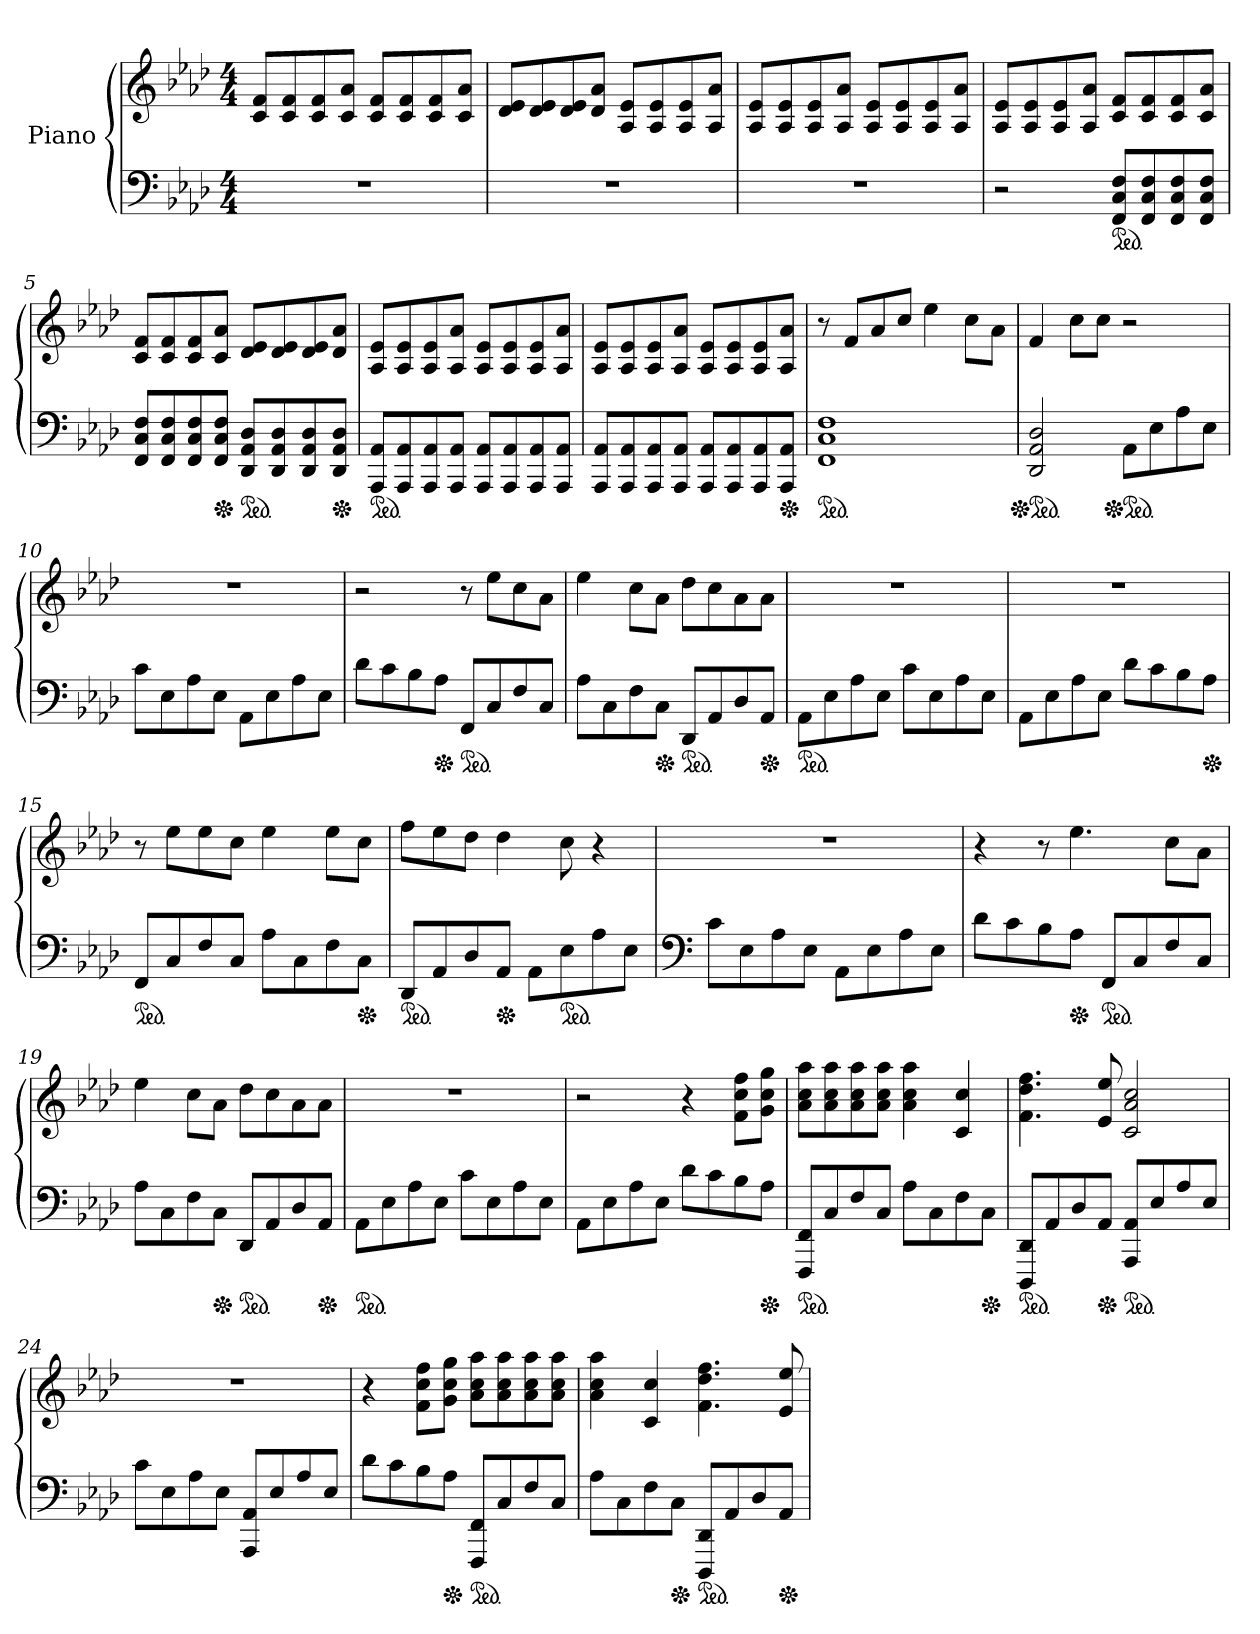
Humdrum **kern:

**kern	**kern
*part2	*part1
*staff2	*staff1
*	*I"Piano
*clefF4	*clefG2
*k[b-e-a-d-]	*k[b-e-a-d-]
*M4/4	*M4/4
=1	=1
1r	8c/ 8f/L
.	8c/ 8f/
.	8c/ 8f/
.	8c/ 8a-/J
.	8c/ 8f/L
.	8c/ 8f/
.	8c/ 8f/
.	8c/ 8a-/J
=2	=2
1r	8d-/ 8e-/L
.	8d-/ 8e-/
.	8d-/ 8e-/
.	8d-/ 8a-/J
.	8A-/ 8e-/L
.	8A-/ 8e-/
.	8A-/ 8e-/
.	8A-/ 8a-/J
=3	=3
1r	8A-/ 8e-/L
.	8A-/ 8e-/
.	8A-/ 8e-/
.	8A-/ 8a-/J
.	8A-/ 8e-/L
.	8A-/ 8e-/
.	8A-/ 8e-/
.	8A-/ 8a-/J
!!LO:LB:g=z
=4	=4
2r	8A-/ 8e-/L
.	8A-/ 8e-/
.	8A-/ 8e-/
.	8A-/ 8a-/J
*ped	*
8FF/ 8C/ 8F/L	8c/ 8f/L
8FF/ 8C/ 8F/	8c/ 8f/
8FF/ 8C/ 8F/	8c/ 8f/
8FF/ 8C/ 8F/J	8c/ 8a-/J
=5	=5
8FF/ 8C/ 8F/L	8c/ 8f/L
8FF/ 8C/ 8F/	8c/ 8f/
8FF/ 8C/ 8F/	8c/ 8f/
*Xped	*
8FF/ 8C/ 8F/J	8c/ 8a-/J
*ped	*
8DD-/ 8AA-/ 8D-/L	8d-/ 8e-/L
8DD-/ 8AA-/ 8D-/	8d-/ 8e-/
8DD-/ 8AA-/ 8D-/	8d-/ 8e-/
*Xped	*
8DD-/ 8AA-/ 8D-/J	8d-/ 8a-/J
=6	=6
*ped	*
8AAA-/ 8AA-/L	8A-/ 8e-/L
8AAA-/ 8AA-/	8A-/ 8e-/
8AAA-/ 8AA-/	8A-/ 8e-/
8AAA-/ 8AA-/J	8A-/ 8a-/J
8AAA-/ 8AA-/L	8A-/ 8e-/L
8AAA-/ 8AA-/	8A-/ 8e-/
8AAA-/ 8AA-/	8A-/ 8e-/
8AAA-/ 8AA-/J	8A-/ 8a-/J
!!LO:LB:g=z
=7	=7
8AAA-/ 8AA-/L	8A-/ 8e-/L
8AAA-/ 8AA-/	8A-/ 8e-/
8AAA-/ 8AA-/	8A-/ 8e-/
8AAA-/ 8AA-/J	8A-/ 8a-/J
8AAA-/ 8AA-/L	8A-/ 8e-/L
8AAA-/ 8AA-/	8A-/ 8e-/
8AAA-/ 8AA-/	8A-/ 8e-/
*Xped	*
8AAA-/ 8AA-/J	8A-/ 8a-/J
=8	=8
*ped	*
*^	*
*	*^	*
1F	1C	1FF	8r
.	.	.	8f/L
.	.	.	8a-/
.	.	.	8cc/J
.	.	.	4ee-\
.	.	.	8cc\L
.	.	.	8a-\J
*v	*v	*v	*
=9	=9
*Xped	*
*ped	*
2DD-/ 2AA-/ 2D-/	4f/
.	8cc\L
.	8cc\J
*Xped	*
*ped	*
8AA-\L	2r
8E-\	.
8A-\	.
8E-\J	.
=10	=10
8c\L	1r
8E-\	.
8A-\	.
8E-\J	.
8AA-\L	.
8E-\	.
8A-\	.
8E-\J	.
!!LO:LB:g=z
=11	=11
8d-\L	2r
8c\	.
8B-\	.
*Xped	*
8A-\J	.
*ped	*
8FF/L	8r
8C/	8ee-\L
8F/	8cc\
8C/J	8a-\J
=12	=12
8A-\L	4ee-\
8C\	.
8F\	8cc\L
*Xped	*
8C\J	8a-\J
*ped	*
8DD-/L	8dd-\L
8AA-/	8cc\
8D-/	8a-\
*Xped	*
8AA-/J	8a-\J
=13	=13
*ped	*
8AA-\L	1r
8E-\	.
8A-\	.
8E-\J	.
8c\L	.
8E-\	.
8A-\	.
8E-\J	.
=14	=14
8AA-\L	1r
8E-\	.
8A-\	.
8E-\J	.
8d-\L	.
8c\	.
8B-\	.
*Xped	*
8A-\J	.
!!LO:LB:g=z
=15	=15
*ped	*
8FF/L	8r
8C/	8ee-\L
8F/	8ee-\
8C/J	8cc\J
8A-\L	4ee-\
8C\	.
8F\	8ee-\L
*Xped	*
8C\J	8cc\J
=16	=16
*ped	*
8DD-/L	8ff\L
8AA-/	8ee-\
8D-/	8dd-\J
*Xped	*
8AA-/J	4dd-\
8AA-\L	.
*ped	*
8E-\	8cc\
8A-\	4r
8E-\J	.
=17	=17
*clefF4	*
8c\L	1r
8E-\	.
8A-\	.
8E-\J	.
8AA-\L	.
8E-\	.
8A-\	.
8E-\J	.
=18	=18
8d-\L	4r
8c\	.
8B-\	8r
*Xped	*
8A-\J	4.ee-\
*ped	*
8FF/L	.
8C/	.
8F/	8cc\L
8C/J	8a-\J
!!LO:PB:g=z
=19	=19
8A-\L	4ee-\
8C\	.
8F\	8cc\L
*Xped	*
8C\J	8a-\J
*ped	*
8DD-/L	8dd-\L
8AA-/	8cc\
8D-/	8a-\
*Xped	*
8AA-/J	8a-\J
=20	=20
*ped	*
8AA-\L	1r
8E-\	.
8A-\	.
8E-\J	.
8c\L	.
8E-\	.
8A-\	.
8E-\J	.
=21	=21
8AA-\L	2r
8E-\	.
8A-\	.
8E-\J	.
8d-\L	4r
8c\	.
8B-\	8f\ 8cc\ 8ff\L
*Xped	*
8A-\J	8g\ 8cc\ 8gg\J
=22	=22
*ped	*
8FFF/ 8FF/L	8a-\ 8cc\ 8aa-\L
8C/	8a-\ 8cc\ 8aa-\
8F/	8a-\ 8cc\ 8aa-\
8C/J	8a-\ 8cc\ 8aa-\J
8A-\L	4a-\ 4cc\ 4aa-\
8C\	.
8F\	4c/ 4cc/
*Xped	*
8C\J	.
!!LO:LB:g=z
=23	=23
*ped	*
8DDD-/ 8DD-/L	4.f\ 4.dd-\ 4.ff\
8AA-/	.
8D-/	.
*Xped	*
8AA-/J	8e-/ 8ee-/
*ped	*
8AAA-/ 8AA-/L	2c/ 2a-/ 2cc/
8E-/	.
8A-/	.
8E-/J	.
=24	=24
8c\L	1r
8E-\	.
8A-\	.
8E-\J	.
8AAA-/ 8AA-/L	.
8E-/	.
8A-/	.
8E-/J	.
=25	=25
8d-\L	4r
8c\	.
8B-\	8f\ 8cc\ 8ff\L
*Xped	*
8A-\J	8g\ 8cc\ 8gg\J
*ped	*
8FFF/ 8FF/L	8a-\ 8cc\ 8aa-\L
8C/	8a-\ 8cc\ 8aa-\
8F/	8a-\ 8cc\ 8aa-\
8C/J	8a-\ 8cc\ 8aa-\J
=26	=26
8A-\L	4a-\ 4cc\ 4aa-\
8C\	.
8F\	4c/ 4cc/
*Xped	*
8C\J	.
*ped	*
8DDD-/ 8DD-/L	4.f\ 4.dd-\ 4.ff\
8AA-/	.
8D-/	.
*Xped	*
8AA-/J	8e-/ 8ee-/
=	=
*-	*-
